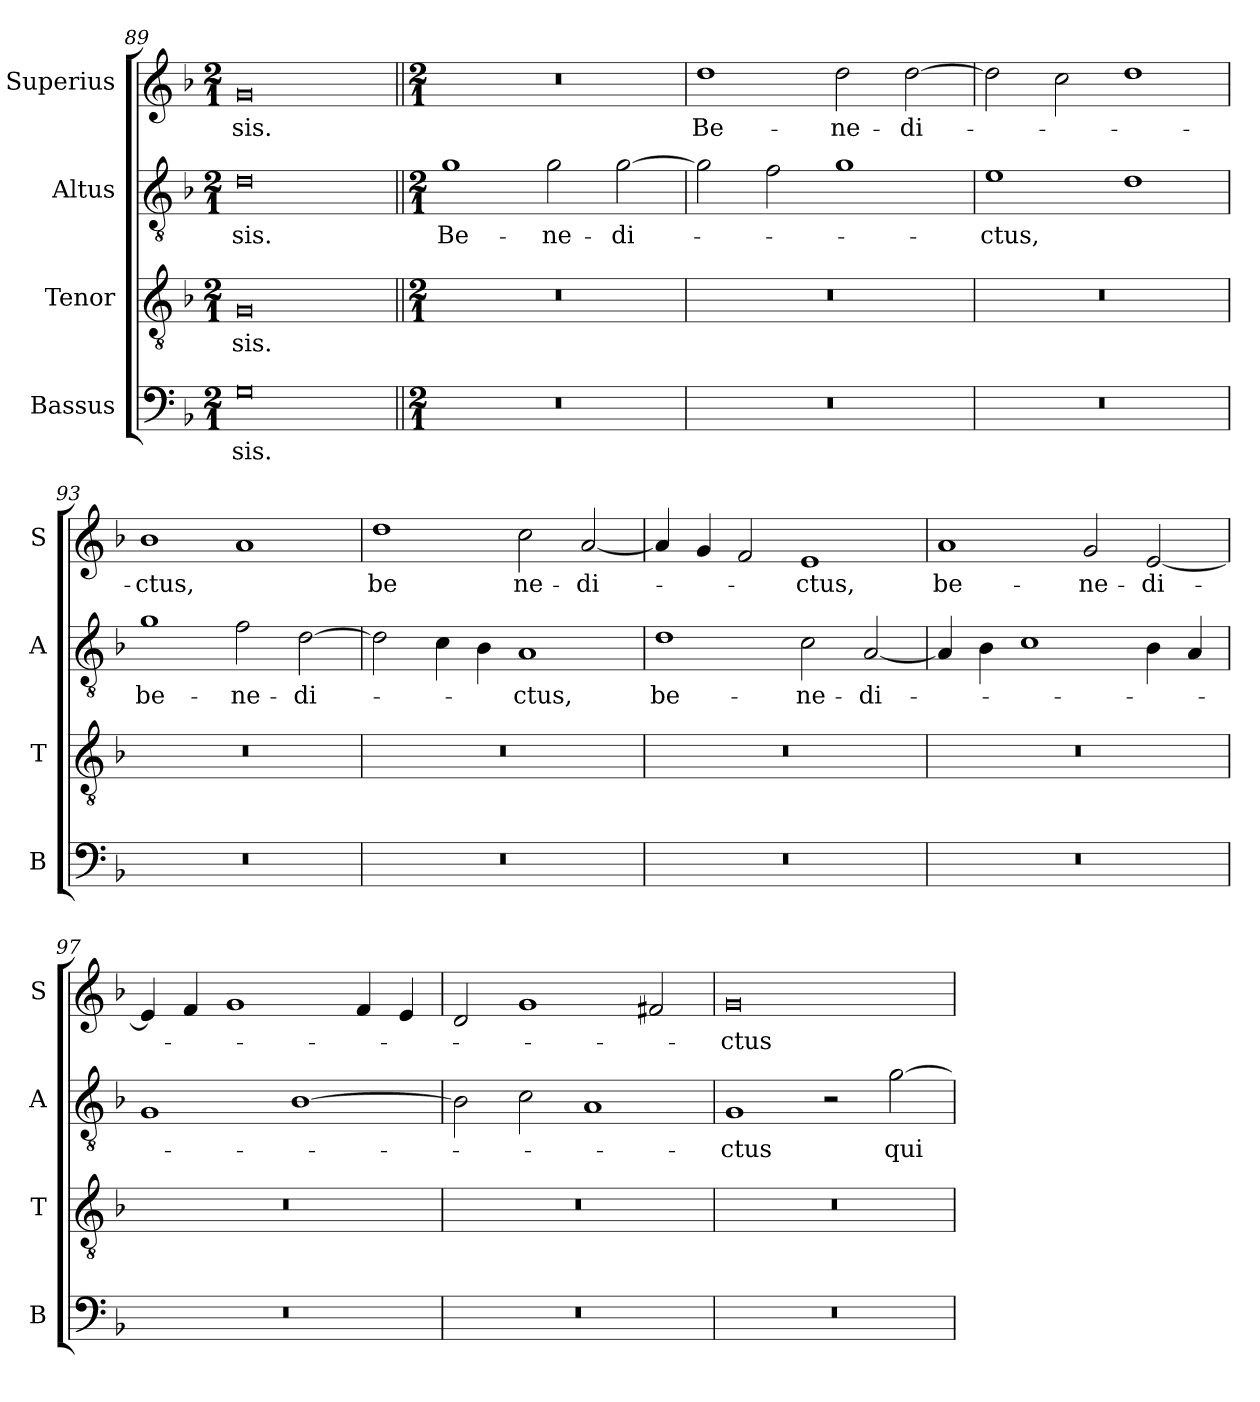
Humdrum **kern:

**kern	**text	**kern	**text	**kern	**text	**kern	**text
*part4	*part4	*part3	*part3	*part2	*part2	*part1	*part1
*staff4	*staff4	*staff3	*staff3	*staff2	*staff2	*staff1	*staff1
*I"Bassus	*	*I"Tenor	*	*I"Altus	*	*I"Superius	*
*I'B	*	*I'T	*	*I'A	*	*I'S	*
*clefF4	*	*clefGv2	*	*clefGv2	*	*clefG2	*
*k[b-]	*	*k[b-]	*	*k[b-]	*	*k[b-]	*
*M2/1	*	*M2/1	*	*M2/1	*	*M2/1	*
=89	=89	=89	=89	=89	=89	=89	=89
0G	-sis.	0G	-sis.	0d	-sis.	0g	-sis.
=90||	=90||	=90||	=90||	=90||	=90||	=90||	=90||
*M2/1	*	*M2/1	*	*M2/1	*	*M2/1	*
0r	.	0r	.	1g	Be-	0r	.
.	.	.	.	2g	-ne-	.	.
.	.	.	.	[2g	-di-	.	.
=91	=91	=91	=91	=91	=91	=91	=91
0r	.	0r	.	2g]	.	1dd	Be-
.	.	.	.	2f	.	.	.
.	.	.	.	1g	.	2dd	-ne-
.	.	.	.	.	.	[2dd	-di-
=92	=92	=92	=92	=92	=92	=92	=92
0r	.	0r	.	1e	-ctus,	2dd]	.
.	.	.	.	.	.	2cc	.
.	.	.	.	1d	.	1dd	.
=93	=93	=93	=93	=93	=93	=93	=93
!	!	!	!	!	!LO:LY:i	!	!LO:LY:i
0r	.	0r	.	1g	be-	1b-	-ctus,
!	!	!	!	!	!LO:LY:i	!	!
.	.	.	.	2f	-ne-	1a	.
!	!	!	!	!	!LO:LY:i	!	!
.	.	.	.	[2d	-di-	.	.
=94	=94	=94	=94	=94	=94	=94	=94
!	!	!	!	!	!	!	!LO:LY:i
0r	.	0r	.	2d]	.	1dd	be
.	.	.	.	4c	.	.	.
.	.	.	.	4B-	.	.	.
!	!	!	!	!	!LO:LY:i	!	!LO:LY:i
.	.	.	.	1A	-ctus,	2cc	ne-
!	!	!	!	!	!	!	!LO:LY:i
.	.	.	.	.	.	[2a	-di-
=95	=95	=95	=95	=95	=95	=95	=95
!	!	!	!	!	!LO:LY:i	!	!
0r	.	0r	.	1d	be-	4a]	.
.	.	.	.	.	.	4g	.
.	.	.	.	.	.	2f	.
!	!	!	!	!	!LO:LY:i	!	!LO:LY:i
.	.	.	.	2c	-ne-	1e	-ctus,
!	!	!	!	!	!LO:LY:i	!	!
.	.	.	.	[2A	-di-	.	.
=96	=96	=96	=96	=96	=96	=96	=96
!	!	!	!	!	!	!	!LO:LY:i
0r	.	0r	.	4A]	.	1a	be-
.	.	.	.	4B-	.	.	.
.	.	.	.	1c	.	.	.
!	!	!	!	!	!	!	!LO:LY:i
.	.	.	.	.	.	2g	-ne-
!	!	!	!	!	!	!	!LO:LY:i
.	.	.	.	4B-	.	[2e	-di-
.	.	.	.	4A	.	.	.
=97	=97	=97	=97	=97	=97	=97	=97
0r	.	0r	.	1G	.	4e]	.
.	.	.	.	.	.	4f	.
.	.	.	.	.	.	1g	.
.	.	.	.	[1B-	.	.	.
.	.	.	.	.	.	4f	.
.	.	.	.	.	.	4e	.
=98	=98	=98	=98	=98	=98	=98	=98
0r	.	0r	.	2B-]	.	2d	.
.	.	.	.	2c	.	1g	.
.	.	.	.	1A	.	.	.
.	.	.	.	.	.	2f#X	.
=99	=99	=99	=99	=99	=99	=99	=99
!	!	!	!	!	!LO:LY:i	!	!
0r	.	0r	.	1G	-ctus	0g	-ctus
.	.	.	.	2r	.	.	.
.	.	.	.	[2g	qui	.	.
=	=	=	=	=	=	=	=
*-	*-	*-	*-	*-	*-	*-	*-
